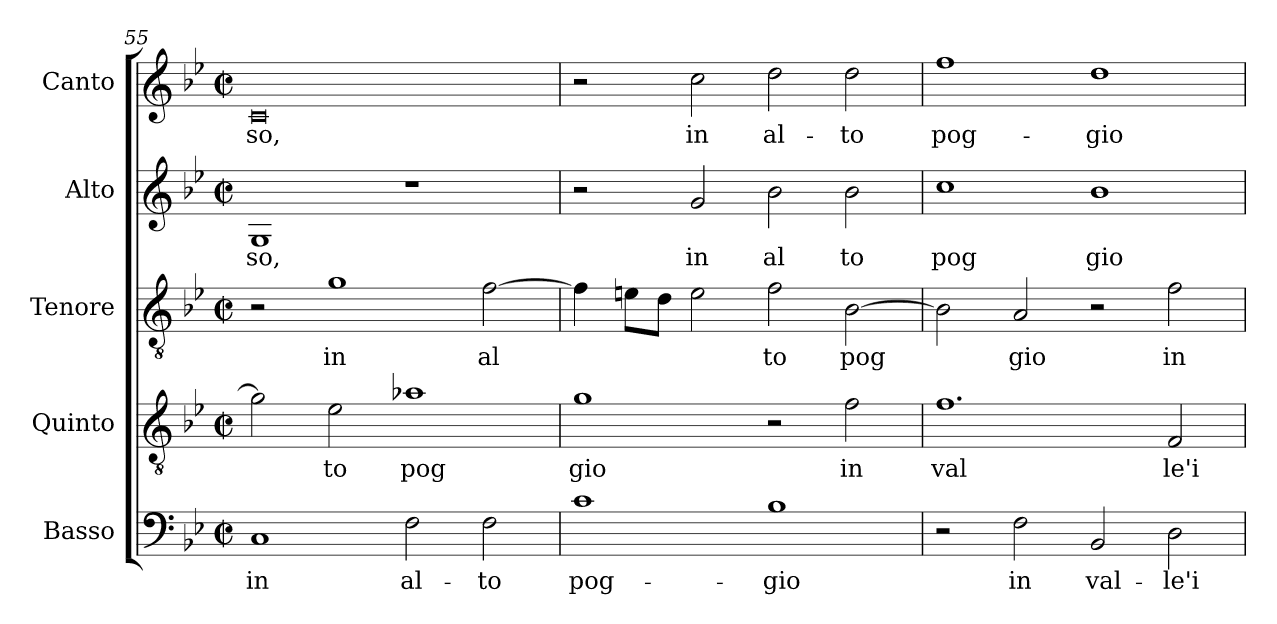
**kern	**text	**kern	**text	**kern	**text	**kern	**text	**kern	**text
*part5	*part5	*part4	*part4	*part3	*part3	*part2	*part2	*part1	*part1
*staff5	*staff5	*staff4	*staff4	*staff3	*staff3	*staff2	*staff2	*staff1	*staff1
*I"Basso	*	*I"Quinto	*	*I"Tenore	*	*I"Alto	*	*I"Canto	*
*clefF4	*	*clefGv2	*	*clefGv2	*	*clefG2	*	*clefG2	*
*k[b-e-]	*	*k[b-e-]	*	*k[b-e-]	*	*k[b-e-]	*	*k[b-e-]	*
*B-:	*	*B-:	*	*B-:	*	*B-:	*	*B-:	*
*M2/2	*	*M2/2	*	*M2/2	*	*M2/2	*	*M2/2	*
*met(c|)	*	*met(c|)	*	*met(c|)	*	*met(c|)	*	*met(c|)	*
=55	=55	=55	=55	=55	=55	=55	=55	=55	=55
!	!LO:LY:b	!	!LO:LY:b:cj	!	!	!	!LO:LY:b:cj	!	!LO:LY:b
1C	in	2g\]	.	2r	.	1G	so,	0c	-so,
!	!	!	!LO:LY:b:cj	!	!LO:LY:b:cj	!	!	!	!
.	.	2e-\	to	1g	in	.	.	.	.
!	!LO:LY:b	!	!LO:LY:b:cj	!	!	!	!	!	!
2F\	al-	1a-	pog	.	.	1r	.	.	.
!	!LO:LY:b	!	!	!	!LO:LY:b:cj	!	!	!	!
2F\	-to	.	.	[>2f\	al	.	.	.	.
=56	=56	=56	=56	=56	=56	=56	=56	=56	=56
!	!LO:LY:b	!	!LO:LY:b:cj	!	!LO:LY:b:cj	!	!	!	!
1c	pog-	1g	gio	4f\]	.	2r	.	2r	.
!	!	!	!	!	!LO:LY:b:cj	!	!	!	!
.	.	.	.	8e\L	.	.	.	.	.
!	!	!	!	!	!LO:LY:b:cj	!	!	!	!
.	.	.	.	8d\J	.	.	.	.	.
!	!	!	!	!	!LO:LY:b:cj	!	!LO:LY:b:cj	!	!LO:LY:b
.	.	.	.	2e\	.	2g/	in	2cc\	in
!	!LO:LY:b	!	!	!	!LO:LY:b:cj	!	!LO:LY:b:cj	!	!LO:LY:b
1B-	-gio	2r	.	2f\	to	2b-\	al	2dd\	al-
!	!	!	!LO:LY:b:cj	!	!LO:LY:b:cj	!	!LO:LY:b:cj	!	!LO:LY:b
.	.	2f\	in	[>2B-\	pog	2b-\	to	2dd\	-to
=57	=57	=57	=57	=57	=57	=57	=57	=57	=57
!	!	!	!LO:LY:b:cj	!	!LO:LY:b:cj	!	!LO:LY:b:cj	!	!LO:LY:b
2r	.	1.f	val	2B-\]	.	1cc	pog	1ff	pog-
!	!LO:LY:b	!	!	!	!LO:LY:b:cj	!	!	!	!
2F\	in	.	.	2A/	gio	.	.	.	.
!	!LO:LY:b	!	!	!	!	!	!LO:LY:b:cj	!	!LO:LY:b
2BB-/	val-	.	.	2r	.	1b-	gio	1dd	-gio
!	!LO:LY:b	!	!LO:LY:b:cj	!	!LO:LY:b:cj	!	!	!	!
2D\	-le'i-	2F/	le'i	2f\	in	.	.	.	.
=	=	=	=	=	=	=	=	=	=
*-	*-	*-	*-	*-	*-	*-	*-	*-	*-
